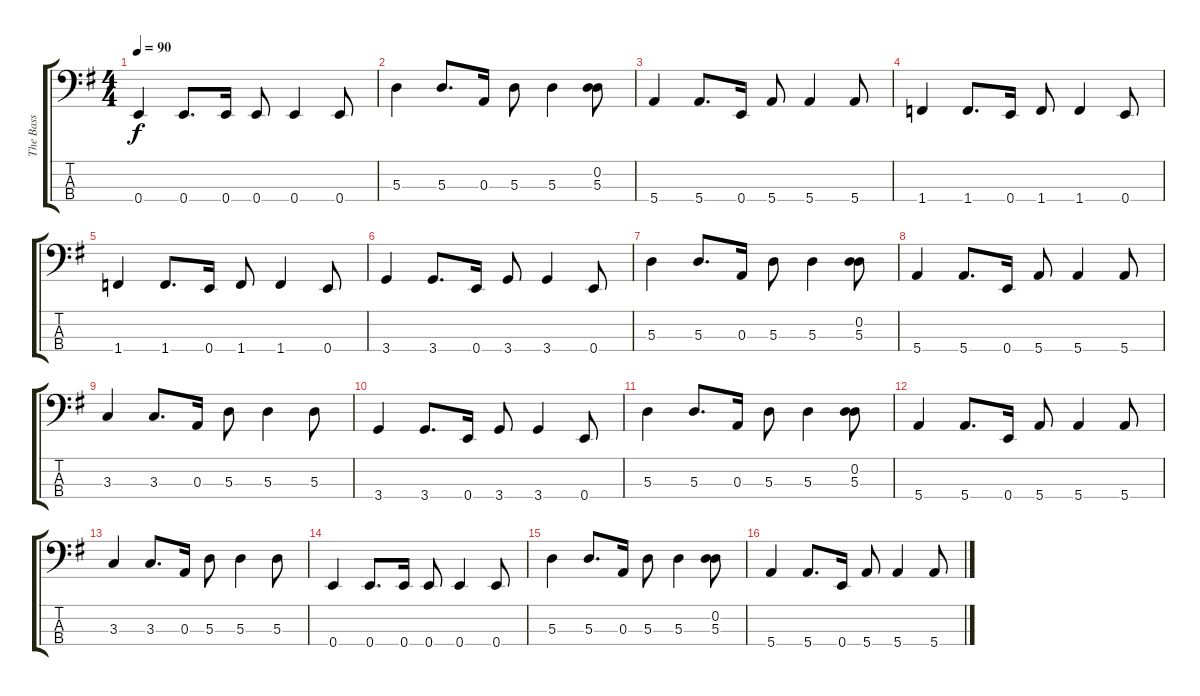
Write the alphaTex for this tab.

\track ("The Bass" "The Bass") {instrument electricbassfinger}
\staff {score tabs}
\tuning (G2 D2 A1 E1) {hide}
\ts (4 4)
\tempo 90
\clef f4
\ks g
0.4.4{dy f} 0.4.8{d} 0.4.16 0.4.8 0.4.4 0.4.8 |
5.3.4 5.3.8{d} 0.3.16 5.3.8 5.3.4 (0.2 5.3).8 |
5.4.4 5.4.8{d} 0.4.16 5.4.8 5.4.4 5.4.8 |
1.4.4 1.4.8{d} 0.4.16 1.4.8 1.4.4 0.4.8 |
1.4.4 1.4.8{d} 0.4.16 1.4.8 1.4.4 0.4.8 |
3.4.4 3.4.8{d} 0.4.16 3.4.8 3.4.4 0.4.8 |
5.3.4 5.3.8{d} 0.3.16 5.3.8 5.3.4 (0.2 5.3).8 |
5.4.4 5.4.8{d} 0.4.16 5.4.8 5.4.4 5.4.8 |
3.3.4 3.3.8{d} 0.3.16 5.3.8 5.3.4 5.3.8 |
3.4.4 3.4.8{d} 0.4.16 3.4.8 3.4.4 0.4.8 |
5.3.4 5.3.8{d} 0.3.16 5.3.8 5.3.4 (0.2 5.3).8 |
5.4.4 5.4.8{d} 0.4.16 5.4.8 5.4.4 5.4.8 |
3.3.4 3.3.8{d} 0.3.16 5.3.8 5.3.4 5.3.8 |
0.4.4 0.4.8{d} 0.4.16 0.4.8 0.4.4 0.4.8 |
5.3.4 5.3.8{d} 0.3.16 5.3.8 5.3.4 (0.2 5.3).8 |
5.4.4 5.4.8{d} 0.4.16 5.4.8 5.4.4 5.4.8
